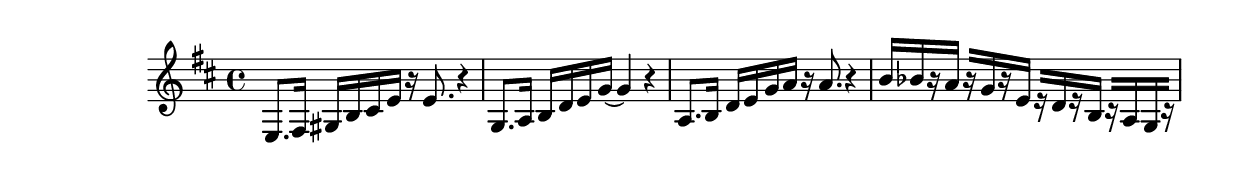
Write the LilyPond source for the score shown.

\version "2.22.2"

\version "2.22.2"

basse = \relative c, {
  \key c \major
  d8. e16 fis  a b d r16 d8. r4 |
  f,8. g16 a c d f( f4) r4 |
  g,8. a16 c d f g r16 g8. r4 |
  a16[ aes r g] r[ f r d] r[ c r a] r[ g f r] |
  % a16 aes8 g16 r16 f8 d16 r c8  a16 r g16 f8  |
}

% \score {
%   <<
%     \new Staff \transpose bes c'' {
%       \time 4/4
%       \basse
%     }
% 
%     \new Staff \relative {
%       \clef bass
%       \time 4/4
%       \basse
%     }
%   >>
% }



\new Staff \transpose bes c'' {
 \time 4/4
 \basse
}

